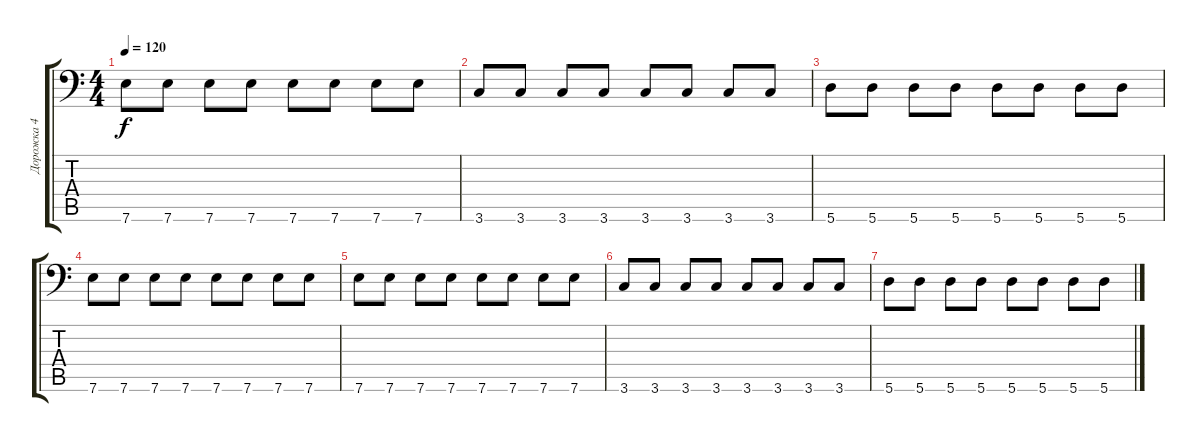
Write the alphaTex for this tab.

\track ("Дорожка 4" "Дорожка 4") {instrument electricbasspick}
\staff {score tabs}
\tuning (B3 Gb3 D3 A2 E2 A1) {hide}
\ts (4 4)
\tempo 120
\clef f4
\ks c
7.6.8{dy f} 7.6.8 7.6.8 7.6.8 7.6.8 7.6.8 7.6.8 7.6.8 |
3.6.8 3.6.8 3.6.8 3.6.8 3.6.8 3.6.8 3.6.8 3.6.8 |
5.6.8 5.6.8 5.6.8 5.6.8 5.6.8 5.6.8 5.6.8 5.6.8 |
7.6.8 7.6.8 7.6.8 7.6.8 7.6.8 7.6.8 7.6.8 7.6.8 |
7.6.8 7.6.8 7.6.8 7.6.8 7.6.8 7.6.8 7.6.8 7.6.8 |
3.6.8 3.6.8 3.6.8 3.6.8 3.6.8 3.6.8 3.6.8 3.6.8 |
5.6.8 5.6.8 5.6.8 5.6.8 5.6.8 5.6.8 5.6.8 5.6.8
